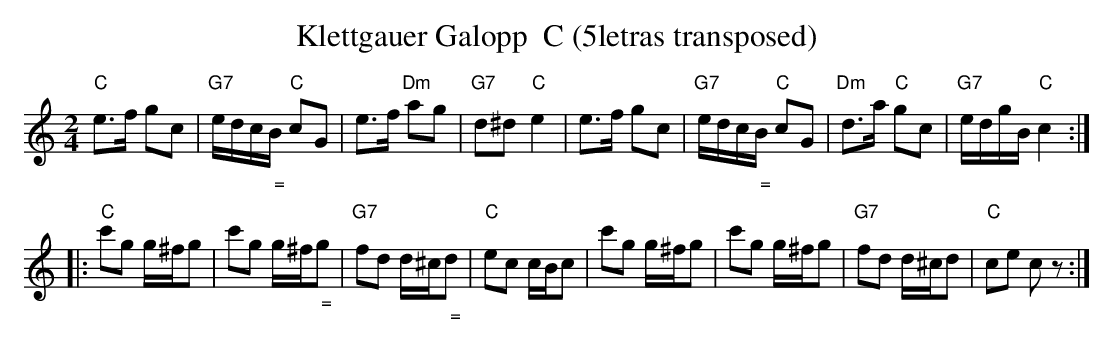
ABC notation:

X:1
T: Klettgauer Galopp  C (5letras transposed)
M:2/4
L:1/8
K:C transpose=3 %%MIDI gchordon
"C"e>f gc | "G7"e/d/c/"_ ="B/ "C"cG | e>f "Dm"ag | "G7"d^d"C"e2 | e>f gc | "G7"e/d/c/"_ ="B/ "C"cG | "Dm"d>a "C"gc | "G7"e/d/g/B/"C"c2 ::
"C"c'g  g/^f/g | c'g g/^f/"_ ="g | "G7"fd d/^c/"_ ="d | "C"ec c/B/c | c'g  g/^f/g | c'g g/^f/g | "G7"fd d/^c/d | "C"ce cz :|
